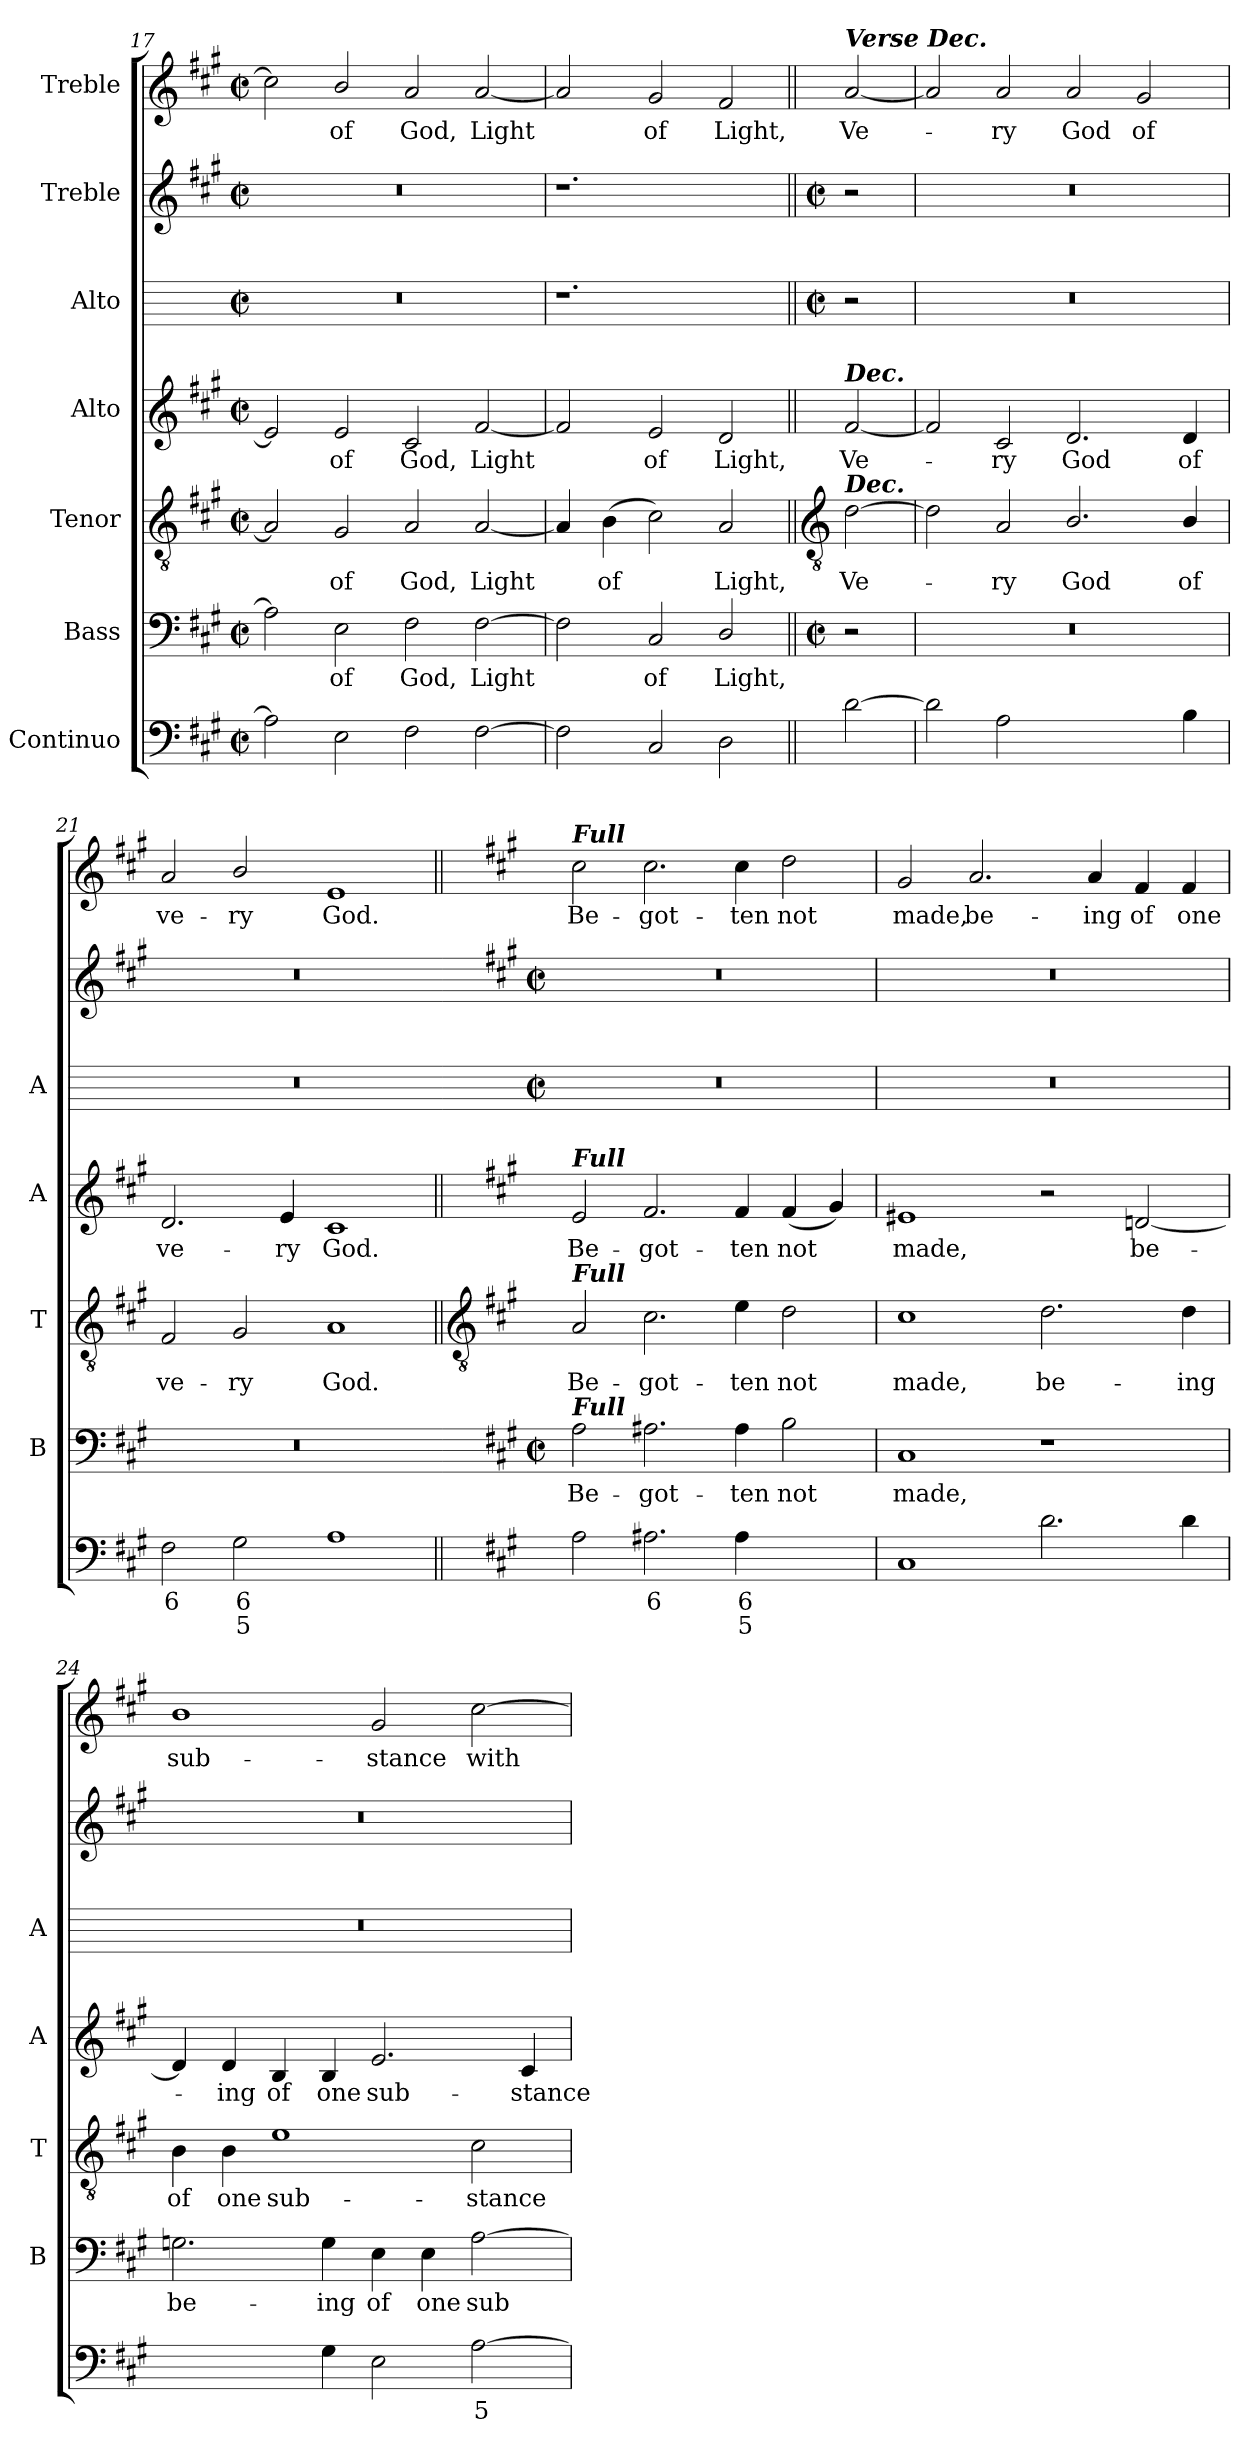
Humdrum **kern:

**kern	**text	**text	**kern	**text	**kern	**text	**kern	**text	**kern	**kern	**kern	**text
*part7	*part7	*part7	*part6	*part6	*part5	*part5	*part4	*part4	*part3	*part2	*part1	*part1
*staff7	*staff7	*staff7	*staff6	*staff6	*staff5	*staff5	*staff4	*staff4	*staff3	*staff2	*staff1	*staff1
*I"Continuo	*	*	*I"Bass	*	*I"Tenor	*	*I"Alto	*	*I"Alto	*I"Treble	*I"Treble	*
*	*	*	*I'B	*	*I'T	*	*I'A	*	*I'A	*	*	*
*clefF4	*	*	*clefF4	*	*clefGv2	*	*clefG2	*	*	*clefG2	*clefG2	*
*k[f#c#g#]	*	*	*k[f#c#g#]	*	*k[f#c#g#]	*	*k[f#c#g#]	*	*	*k[f#c#g#]	*k[f#c#g#]	*
*A:	*	*	*A:	*	*A:	*	*A:	*	*	*A:	*A:	*
*M4/2	*	*	*M4/2	*	*M4/2	*	*M4/2	*	*M4/2	*M4/2	*M4/2	*
*met(c|)	*	*	*met(c|)	*	*met(c|)	*	*met(c|)	*	*met(c|)	*met(c|)	*met(c|)	*
=17	=17	=17	=17	=17	=17	=17	=17	=17	=17	=17	=17	=17
2A]	.	.	2A]	.	2A]	.	2e]	.	0r	0r	2cc#]	.
!	!	!	!	!LO:LY:b	!	!LO:LY:b	!	!LO:LY:b	!	!	!	!LO:LY:b
2E	.	.	2E	of	2G#	of	2e	of	.	.	2b/	of
!	!	!	!	!LO:LY:b	!	!LO:LY:b	!	!LO:LY:b	!	!	!	!LO:LY:b
2F#	.	.	2F#	God,	2A	God,	2c#	God,	.	.	2a	God,
!	!	!	!	!LO:LY:b	!	!LO:LY:b	!	!LO:LY:b	!	!	!	!LO:LY:b
[2F#	.	.	[2F#	Light	[2A	Light	[2f#	Light	.	.	[2a	Light
=18	=18	=18	=18	=18	=18	=18	=18	=18	=18	=18	=18	=18
2F#]	.	.	2F#]	.	4A]	.	2f#]	.	1.r	1.r	2a]	.
!	!	!	!	!	!	!LO:LY:b	!	!	!	!	!	!
.	.	.	.	.	(>4B	of	.	.	.	.	.	.
!	!	!	!	!LO:LY:b	!	!	!	!LO:LY:b	!	!	!	!LO:LY:b
2C#	.	.	2C#	of	2c#)	.	2e	of	.	.	2g#	of
!	!	!	!	!LO:LY:b	!	!LO:LY:b	!	!LO:LY:b	!	!	!	!LO:LY:b
2D	.	.	2D/	Light,	2A	Light,	2d	Light,	.	.	2f#	Light,
!!LO:LB:g=z
=19||	=19||	=19||	=19||	=19||	=19||	=19||	=19||	=19||	=19||	=19||	=19||	=19||
*	*	*	*	*	*clefGv2	*	*	*	*	*	*	*
*	*	*	*M4/2	*	*	*	*	*	*M4/2	*M4/2	*	*
*	*	*	*met(c|)	*	*	*	*	*	*met(c|)	*met(c|)	*	*
!	!	!	!	!	!	!	!	!	!	!	!LO:TX:a:Bi:t=Verse Dec.	!
!	!	!	!	!	!	!	!LO:TX:a:Bi:t=Dec.	!	!	!	!	!
!	!	!	!	!	!LO:TX:a:Bi:t=Dec.	!	!	!	!	!	!	!
!	!	!	!	!	!	!LO:LY:b	!	!LO:LY:b	!	!	!	!LO:LY:b
[2d	.	.	2r	.	[2d	Ve-	[2f#	Ve-	2r	2r	[2a	Ve-
=20	=20	=20	=20	=20	=20	=20	=20	=20	=20	=20	=20	=20
2d]	.	.	0r	.	2d]	.	2f#]	.	0r	0r	2a]	.
!	!	!	!	!	!	!LO:LY:b	!	!LO:LY:b	!	!	!	!LO:LY:b
2A	.	.	.	.	2A	ry	2c#	ry	.	.	2a	ry
!	!LO:LY:b	!	!	!	!	!LO:LY:b	!	!LO:LY:b	!	!	!	!LO:LY:b
[2Byy	7	.	.	.	2.B/	God	2.d	God	.	.	2a	God
!	!LO:LY:b	!	!	!	!	!	!	!	!	!	!	!LO:LY:b
4Byy]	6	.	.	.	.	.	.	.	.	.	2g#	of
!	!	!	!	!	!	!LO:LY:b	!	!LO:LY:b	!	!	!	!
4B	.	.	.	.	4B/	of	4d	of	.	.	.	.
=21	=21	=21	=21	=21	=21	=21	=21	=21	=21	=21	=21	=21
!	!LO:LY:b	!	!	!	!	!LO:LY:b	!	!LO:LY:b	!	!	!	!LO:LY:b
2F#	6	.	0r	.	2F#	ve-	2.d	ve-	0r	0r	2a	ve-
!	!LO:LY:b	!LO:LY:b	!	!	!	!LO:LY:b	!	!	!	!	!	!LO:LY:b
2G#	6	5	.	.	2G#	-ry	.	.	.	.	2b/	-ry
!	!	!	!	!	!	!	!	!LO:LY:b	!	!	!	!
.	.	.	.	.	.	.	4e	-ry	.	.	.	.
!	!	!	!	!	!	!LO:LY:b	!	!LO:LY:b	!	!	!	!LO:LY:b
1A	.	.	.	.	1A	God.	1c#	God.	.	.	1e	God.
!!LO:LB:g=z
=22||	=22||	=22||	=22	=22||	=22||	=22||	=22||	=22||	=22	=22	=22||	=22||
*	*	*	*	*	*clefGv2	*	*	*	*	*	*	*
*	*	*	*k[f#c#g#]	*	*	*	*	*	*	*	*	*
*	*	*	*A:	*	*	*	*	*	*	*	*	*
*	*	*	*M4/2	*	*	*	*	*	*M4/2	*M4/2	*	*
*	*	*	*met(c|)	*	*	*	*	*	*met(c|)	*met(c|)	*	*
!	!	!	!	!	!	!	!	!	!	!	!LO:TX:a:Bi:t=Full	!
!	!	!	!	!	!	!	!LO:TX:a:Bi:t=Full	!	!	!	!	!
!	!	!	!	!	!LO:TX:a:Bi:t=Full	!	!	!	!	!	!	!
!	!	!	!LO:TX:a:Bi:t=Full	!	!	!	!	!	!	!	!	!
!	!	!	!	!LO:LY:b	!	!LO:LY:b	!	!LO:LY:b	!	!	!	!LO:LY:b
2A	.	.	2A	Be-	2A	Be-	2e	Be-	0r	0r	2cc#	Be-
!	!LO:LY:b	!	!	!LO:LY:b	!	!LO:LY:b	!	!LO:LY:b	!	!	!	!LO:LY:b
2.A#X	6	.	2.A#X	-got-	2.c#	-got-	2.f#	-got-	.	.	2.cc#	-got-
!	!LO:LY:b	!LO:LY:b	!	!LO:LY:b	!	!LO:LY:b	!	!LO:LY:b	!	!	!	!LO:LY:b
4A#	6	5	4A#	-ten	4e	-ten	4f#	-ten	.	.	4cc#	-ten
!	!LO:LY:b	!	!	!LO:LY:b	!	!LO:LY:b	!	!LO:LY:b	!	!	!	!LO:LY:b
[4Byy	5	.	2B	not	2d	not	(<4f#	not	.	.	2dd	not
!	!LO:LY:b	!	!	!	!	!	!	!	!	!	!	!
4Byy]	6	.	.	.	.	.	4g#)	.	.	.	.	.
=23	=23	=23	=23	=23	=23	=23	=23	=23	=23	=23	=23	=23
!	!	!	!	!LO:LY:b	!	!LO:LY:b	!	!LO:LY:b	!	!	!	!LO:LY:b
1C#	.	.	1C#	made,	1c#	made,	1e#X	made,	0r	0r	2g#	made,
!	!	!	!	!	!	!	!	!	!	!	!	!LO:LY:b
.	.	.	.	.	.	.	.	.	.	.	2.a	be-
!	!	!	!	!	!	!LO:LY:b	!	!	!	!	!	!
2.d	.	.	1r	.	2.d	be-	2r	.	.	.	.	.
!	!	!	!	!	!	!	!	!	!	!	!	!LO:LY:b
.	.	.	.	.	.	.	.	.	.	.	4a	-ing
!	!	!	!	!	!	!	!	!LO:LY:b	!	!	!	!LO:LY:b
.	.	.	.	.	.	.	[2dn	be-	.	.	4f#	of
!	!	!	!	!	!	!LO:LY:b	!	!	!	!	!	!LO:LY:b
4d	.	.	.	.	4d	-ing	.	.	.	.	4f#	one
=24	=24	=24	=24	=24	=24	=24	=24	=24	=24	=24	=24	=24
!	!LO:LY:b	!	!	!LO:LY:b	!	!LO:LY:b	!	!	!	!	!	!LO:LY:b
[2Gnyy	5	.	2.Gn	be-	4B	of	4d]	.	0r	0r	1b	sub-
!	!	!	!	!	!	!LO:LY:b	!	!LO:LY:b	!	!	!	!
.	.	.	.	.	4B	one	4d	ing	.	.	.	.
!	!LO:LY:b	!	!	!	!	!LO:LY:b	!	!LO:LY:b	!	!	!	!
4Gyy]	6	.	.	.	1e	sub-	4B	of	.	.	.	.
!	!	!	!	!LO:LY:b	!	!	!	!LO:LY:b	!	!	!	!
4G	.	.	4G	-ing	.	.	4B	one	.	.	.	.
!	!	!	!	!LO:LY:b	!	!	!	!LO:LY:b	!	!	!	!LO:LY:b
2E	.	.	4E	of	.	.	2.e	sub-	.	.	2g#	-stance
!	!	!	!	!LO:LY:b	!	!	!	!	!	!	!	!
.	.	.	4E	one	.	.	.	.	.	.	.	.
!	!LO:LY:b	!	!	!LO:LY:b	!	!LO:LY:b	!	!	!	!	!	!LO:LY:b
[2A	5	.	[2A	sub-	2c#	-stance	.	.	.	.	[2cc#	with
!	!	!	!	!	!	!	!	!LO:LY:b	!	!	!	!
.	.	.	.	.	.	.	4c#	-stance	.	.	.	.
=	=	=	=	=	=	=	=	=	=	=	=	=
*-	*-	*-	*-	*-	*-	*-	*-	*-	*-	*-	*-	*-
